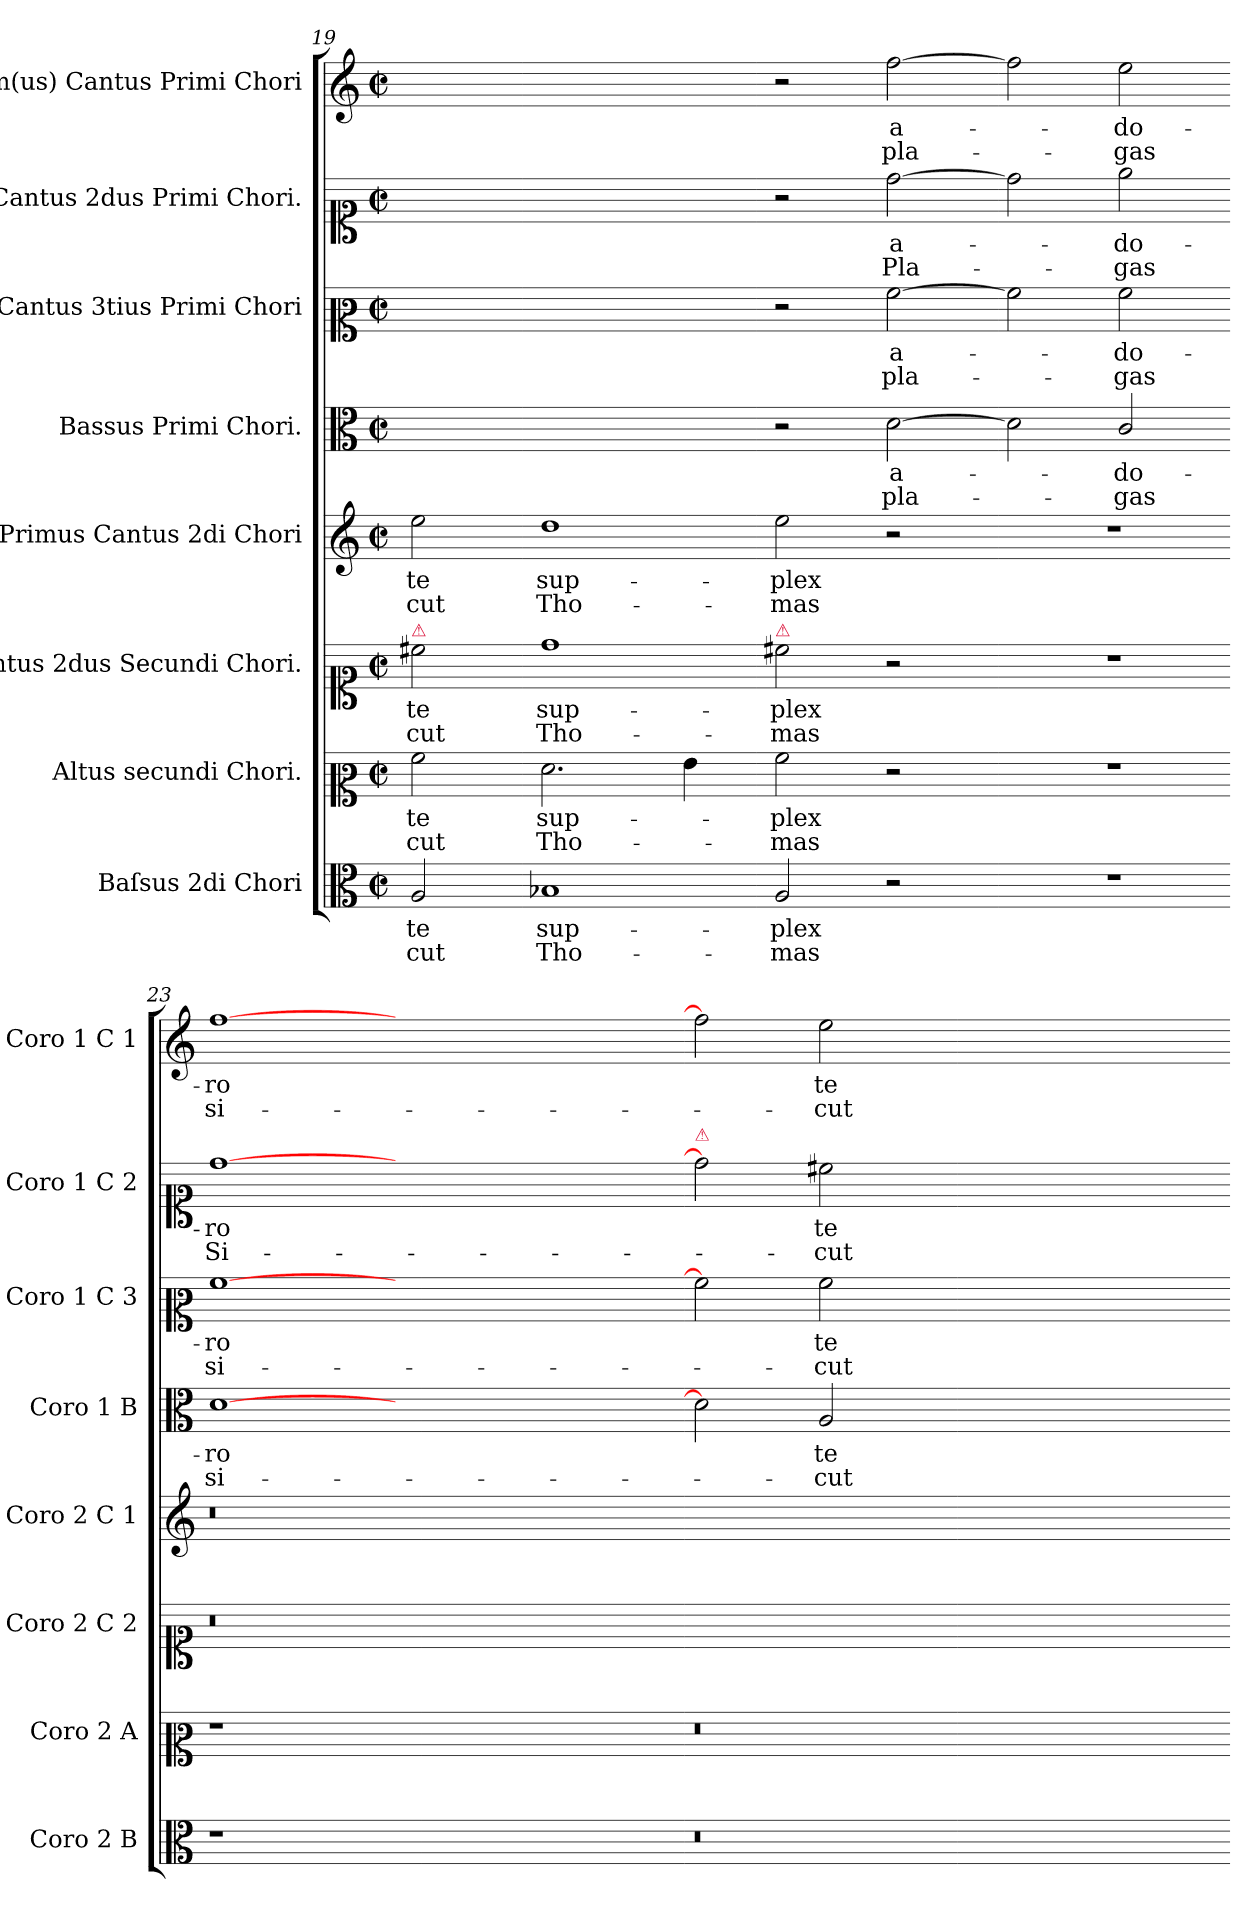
**kern	**text	**text	**kern	**text	**text	**kern	**text	**text	**kern	**text	**text	**kern	**text	**text	**kern	**text	**text	**kern	**text	**text	**kern	**text	**text
*part8	*part8	*part8	*part7	*part7	*part7	*part6	*part6	*part6	*part5	*part5	*part5	*part4	*part4	*part4	*part3	*part3	*part3	*part2	*part2	*part2	*part1	*part1	*part1
*staff8	*staff8	*staff8	*staff7	*staff7	*staff7	*staff6	*staff6	*staff6	*staff5	*staff5	*staff5	*staff4	*staff4	*staff4	*staff3	*staff3	*staff3	*staff2	*staff2	*staff2	*staff1	*staff1	*staff1
*I"Baſsus 2di Chori	*	*	*I"Altus secundi Chori.	*	*	*I"Cantus 2dus Secundi Chori.	*	*	*I"Primus Cantus 2di Chori	*	*	*I"Bassus Primi Chori.	*	*	*I"Cantus 3tius Primi Chori	*	*	*I"Cantus 2dus Primi Chori.	*	*	*I"1m(us) Cantus Primi Chori	*	*
*I'Coro 2 B	*	*	*I'Coro 2 A	*	*	*I'Coro 2 C 2	*	*	*I'Coro 2 C 1	*	*	*I'Coro 1 B	*	*	*I'Coro 1 C 3	*	*	*I'Coro 1 C 2	*	*	*I'Coro 1 C 1	*	*
*clefC3	*	*	*clefC2	*	*	*clefC1	*	*	*clefG2	*	*	*clefC3	*	*	*clefC2	*	*	*clefC1	*	*	*clefG2	*	*
*k[]	*	*	*k[]	*	*	*k[]	*	*	*k[]	*	*	*k[]	*	*	*k[]	*	*	*k[]	*	*	*k[]	*	*
*M2/2	*	*	*M2/2	*	*	*M2/2	*	*	*M2/2	*	*	*M2/2	*	*	*M2/2	*	*	*M2/2	*	*	*M2/2	*	*
*met(c|)	*	*	*met(c|)	*	*	*met(c|)	*	*	*met(c|)	*	*	*met(c|)	*	*	*met(c|)	*	*	*met(c|)	*	*	*met(c|)	*	*
=19	=19	=19	=19	=19	=19	=19	=19	=19	=19	=19	=19	=19	=19	=19	=19	=19	=19	=19	=19	=19	=19	=19	=19
!	!	!	!	!	!	!LO:TX:a:color=crimson:t=⚠	!	!	!	!	!	!	!	!	!	!	!	!	!	!	!	!	!
2A/	te	-cut	2a\	te	-cut	2cc#X\	te	-cut	2ee\	te	-cut	2ryy	.	.	2ryy	.	.	2ryy	.	.	2ryy	.	.
=20-	=20-	=20-	=20-	=20-	=20-	=20-	=20-	=20-	=20-	=20-	=20-	=20-	=20-	=20-	=20-	=20-	=20-	=20-	=20-	=20-	=20-	=20-	=20-
1B-X	sup-	Tho-	2.f\	sup-	Tho-	1dd	sup-	Tho-	1dd	sup-	Tho-	1ryy	.	.	1ryy	.	.	1ryy	.	.	1ryy	.	.
.	.	.	4g\	.	.	.	.	.	.	.	.	.	.	.	.	.	.	.	.	.	.	.	.
=21-	=21-	=21-	=21-	=21-	=21-	=21-	=21-	=21-	=21-	=21-	=21-	=21-	=21-	=21-	=21-	=21-	=21-	=21-	=21-	=21-	=21-	=21-	=21-
!	!	!	!	!	!	!LO:TX:a:color=crimson:t=⚠	!	!	!	!	!	!	!	!	!	!	!	!	!	!	!	!	!
2A/	-plex	-mas	2a\	-plex	-mas	2cc#X\	-plex	-mas	2ee\	-plex	-mas	2r	.	.	2r	.	.	2r	.	.	2r	.	.
2r	.	.	2r	.	.	2r	.	.	2r	.	.	[2d\	a-	pla-	[2a\	a-	pla-	[2dd\	a-	Pla-	[2ff\	a-	pla-
=22-	=22-	=22-	=22-	=22-	=22-	=22-	=22-	=22-	=22-	=22-	=22-	=22-	=22-	=22-	=22-	=22-	=22-	=22-	=22-	=22-	=22-	=22-	=22-
1r	.	.	1r	.	.	1r	.	.	1r	.	.	2d\]	.	.	2a\]	.	.	2dd\]	.	.	2ff\]	.	.
.	.	.	.	.	.	.	.	.	.	.	.	2c/	-do-	-gas	2a\	-do-	-gas	2ee\	-do-	-gas	2ee\	-do-	-gas
=23-	=23-	=23-	=23-	=23-	=23-	=23-	=23-	=23-	=23-	=23-	=23-	=23-	=23-	=23-	=23-	=23-	=23-	=23-	=23-	=23-	=23-	=23-	=23-
1r	.	.	1r	.	.	0.r	.	.	0.r	.	.	[1d	-ro	si-	[1a	-ro	si-	[1dd	-ro	Si-	[1ff	-ro	si-
0ryy	.	.	0ryy	.	.	.	.	.	.	.	.	0ryy	.	.	0ryy	.	.	0ryy	.	.	0ryy	.	.
=24-	=24-	=24-	=24-	=24-	=24-	=24-	=24-	=24-	=24-	=24-	=24-	=24-	=24-	=24-	=24-	=24-	=24-	=24-	=24-	=24-	=24-	=24-	=24-
!	!	!	!	!	!	!	!	!	!	!	!	!	!	!	!	!	!	!LO:TX:a:color=crimson:t=⚠	!	!	!	!	!
0.r	.	.	0.r	.	.	0.ryy	.	.	0.ryy	.	.	2d]	.	.	2a]	.	.	2dd]	.	.	2ff]	.	.
.	.	.	.	.	.	.	.	.	.	.	.	2A/	te	-cut	2a\	te	-cut	2cc#X\	te	-cut	2ee\	te	-cut
.	.	.	.	.	.	.	.	.	.	.	.	0ryy	.	.	0ryy	.	.	0ryy	.	.	0ryy	.	.
=-	=-	=-	=-	=-	=-	=-	=-	=-	=-	=-	=-	=-	=-	=-	=-	=-	=-	=-	=-	=-	=-	=-	=-
*-	*-	*-	*-	*-	*-	*-	*-	*-	*-	*-	*-	*-	*-	*-	*-	*-	*-	*-	*-	*-	*-	*-	*-
